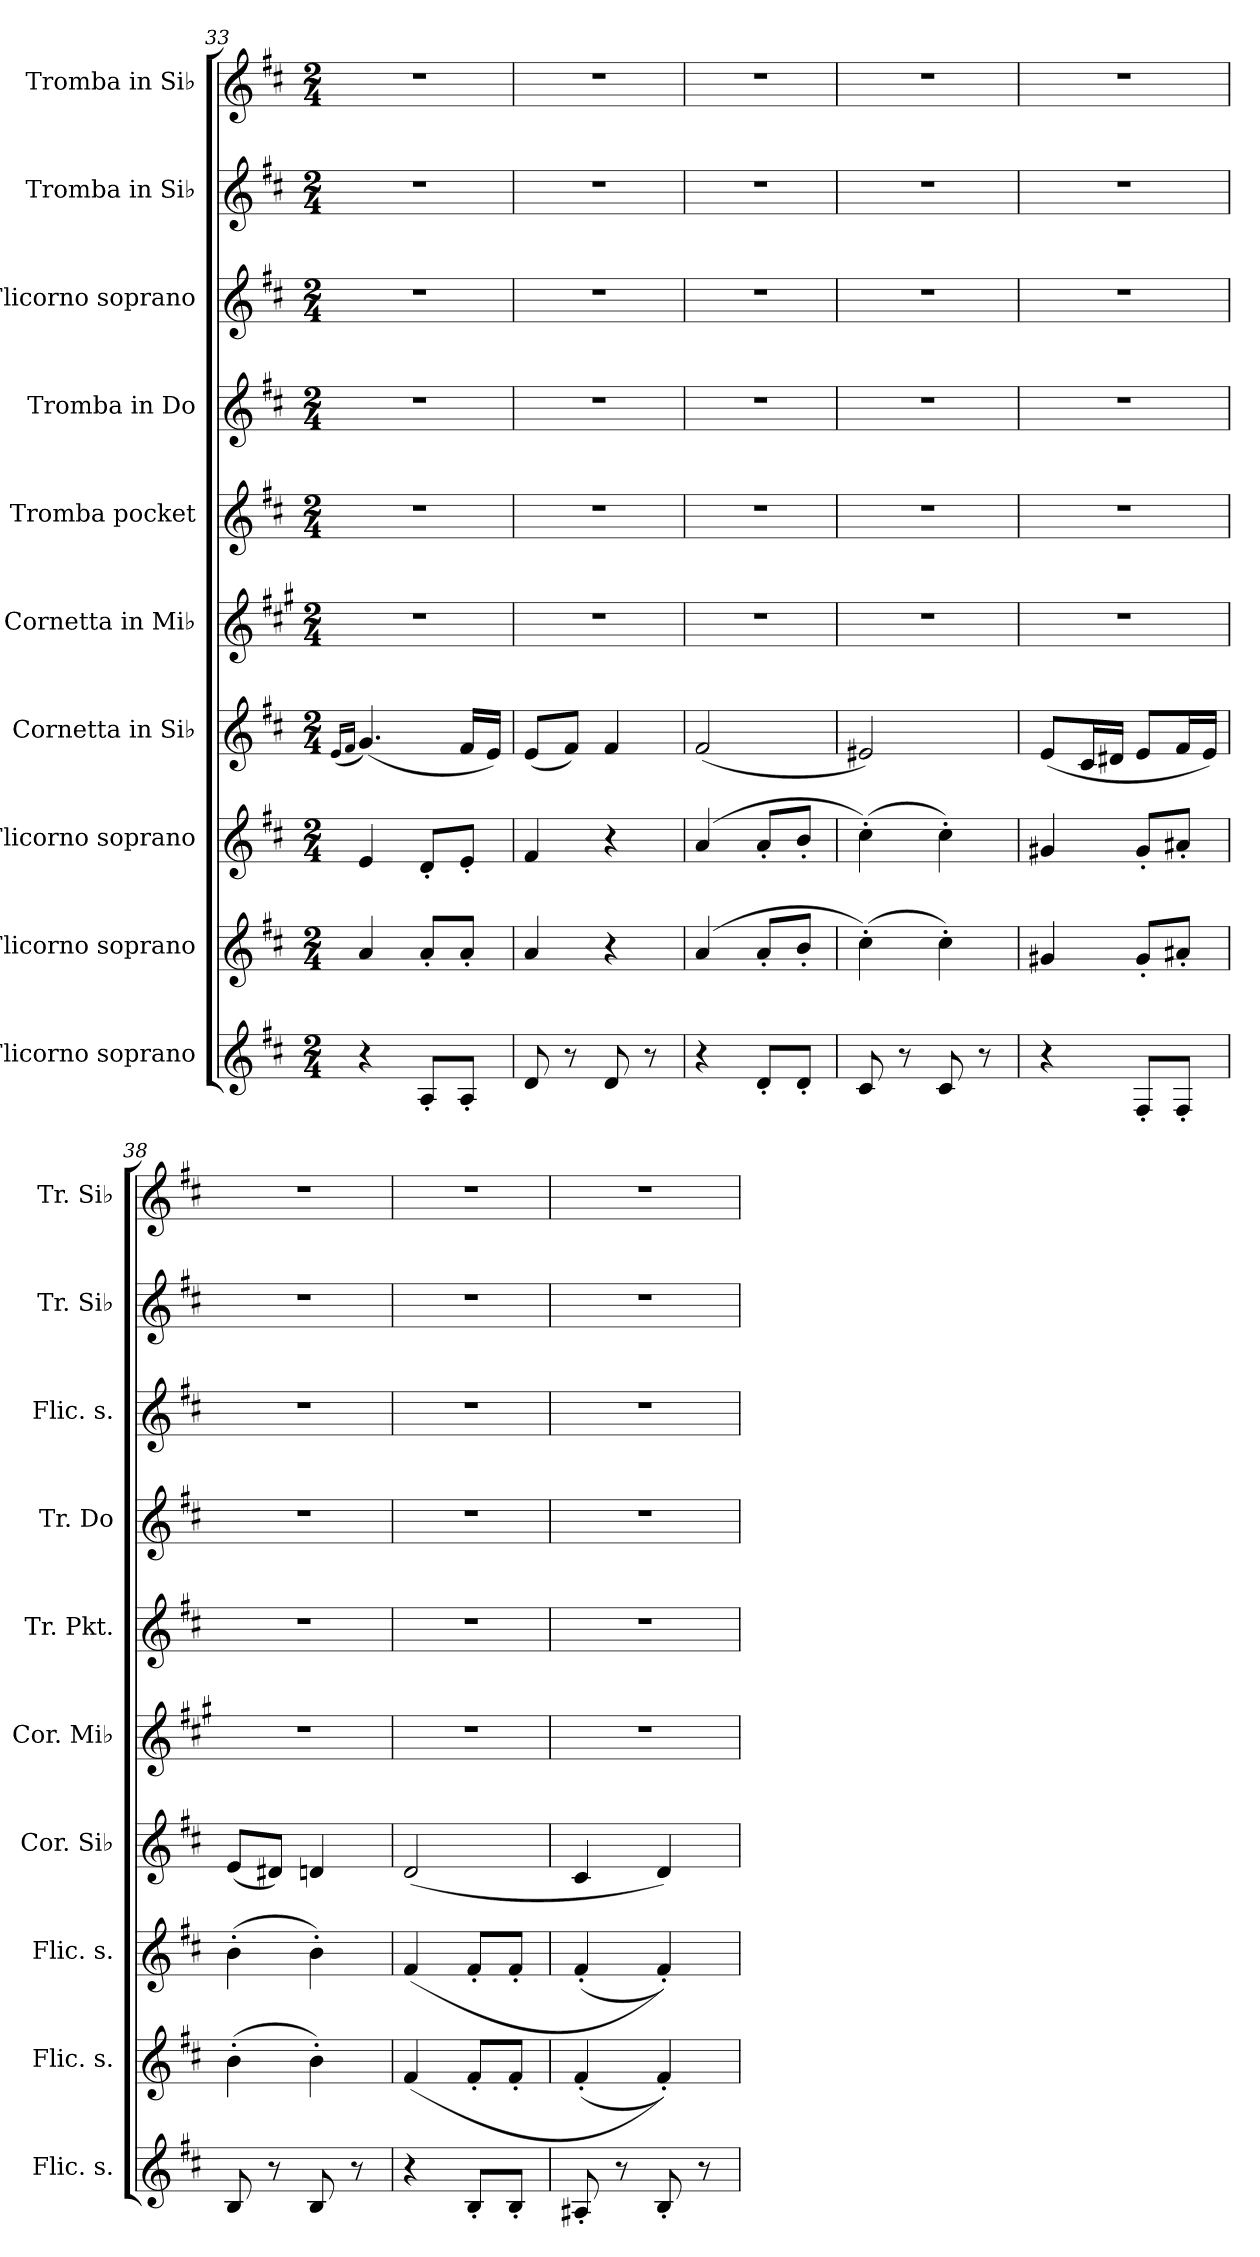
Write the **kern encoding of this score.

**kern	**kern	**kern	**kern	**kern	**kern	**kern	**kern	**kern	**kern
*part10	*part9	*part8	*part7	*part6	*part5	*part4	*part3	*part2	*part1
*staff10	*staff9	*staff8	*staff7	*staff6	*staff5	*staff4	*staff3	*staff2	*staff1
*I"Flicorno soprano	*I"Flicorno soprano	*I"Flicorno soprano	*I"Cornetta in Si♭	*I"Cornetta in Mi♭	*I"Tromba pocket	*I"Tromba in Do	*I"Flicorno soprano	*I"Tromba in Si♭	*I"Tromba in Si♭
*I'Flic. s.	*I'Flic. s.	*I'Flic. s.	*I'Cor. Si♭	*I'Cor. Mi♭	*I'Tr. Pkt.	*I'Tr. Do	*I'Flic. s.	*I'Tr. Si♭	*I'Tr. Si♭
*clefG2	*clefG2	*clefG2	*clefG2	*clefG2	*clefG2	*clefG2	*clefG2	*clefG2	*clefG2
*ITrd1c2	*ITrd1c2	*ITrd1c2	*ITrd1c2	*ITrd-2c-3	*ITrd1c2	*ITrd1c2	*ITrd1c2	*ITrd1c2	*ITrd1c2
*k[]	*k[]	*k[]	*k[]	*k[]	*k[]	*k[]	*k[]	*k[]	*k[]
*M2/4	*M2/4	*M2/4	*M2/4	*M2/4	*M2/4	*M2/4	*M2/4	*M2/4	*M2/4
=33	=33	=33	=33	=33	=33	=33	=33	=33	=33
.	.	.	(<16qd/LL	.	.	.	.	.	.
.	.	.	16qe/JJ	.	.	.	.	.	.
4r	4g/	4d/	(<4.f/)	2r	2r	2r	2r	2r	2r
8G'/L	8g'/L	8c'/L	.	.	.	.	.	.	.
8G'/J	8g'/J	8d'/J	16e/LL	.	.	.	.	.	.
.	.	.	16d/JJ)	.	.	.	.	.	.
=34	=34	=34	=34	=34	=34	=34	=34	=34	=34
8c/	4g/	4e/	(<8d/L	2r	2r	2r	2r	2r	2r
8r	.	.	8e/J)	.	.	.	.	.	.
8c/	4r	4r	4e/	.	.	.	.	.	.
8r	.	.	.	.	.	.	.	.	.
=35	=35	=35	=35	=35	=35	=35	=35	=35	=35
4r	(<4g/	(<4g/	(<2e/	2r	2r	2r	2r	2r	2r
8c'/L	8g'/L	8g'/L	.	.	.	.	.	.	.
8c'/J	8a'/J	8a'/J	.	.	.	.	.	.	.
=36	=36	=36	=36	=36	=36	=36	=36	=36	=36
8B/	(>4b'\)	(>4b'\)	2d#X/)	2r	2r	2r	2r	2r	2r
8r	.	.	.	.	.	.	.	.	.
8B/	4b'\)	4b'\)	.	.	.	.	.	.	.
8r	.	.	.	.	.	.	.	.	.
!!LO:PB:g=z
=37	=37	=37	=37	=37	=37	=37	=37	=37	=37
4r	4f#X/	4f#X/	(<8d/L	2r	2r	2r	2r	2r	2r
.	.	.	16B/L	.	.	.	.	.	.
.	.	.	16c#X/JJ	.	.	.	.	.	.
8E'/L	8f#'/L	8f#'/L	8d/L	.	.	.	.	.	.
8E'/J	8g#X'/J	8g#X'/J	16e/L	.	.	.	.	.	.
.	.	.	16d/JJ)	.	.	.	.	.	.
=38	=38	=38	=38	=38	=38	=38	=38	=38	=38
8A/	(>4a'\	(>4a'\	(<8d/L	2r	2r	2r	2r	2r	2r
8r	.	.	8c#X/J)	.	.	.	.	.	.
8A/	4a'\)	4a'\)	4cn/	.	.	.	.	.	.
8r	.	.	.	.	.	.	.	.	.
=39	=39	=39	=39	=39	=39	=39	=39	=39	=39
4r	(>4e/	(>4e/	(>2c/	2r	2r	2r	2r	2r	2r
8A'/L	8e'/L	8e'/L	.	.	.	.	.	.	.
8A'/J	8e'/J	8e'/J	.	.	.	.	.	.	.
=40	=40	=40	=40	=40	=40	=40	=40	=40	=40
8G#X'/	(<4e'/	(<4e'/	4B/	2r	2r	2r	2r	2r	2r
8r	.	.	.	.	.	.	.	.	.
8A'/	4e'/))	4e'/))	4c/)	.	.	.	.	.	.
8r	.	.	.	.	.	.	.	.	.
=	=	=	=	=	=	=	=	=	=
*-	*-	*-	*-	*-	*-	*-	*-	*-	*-
